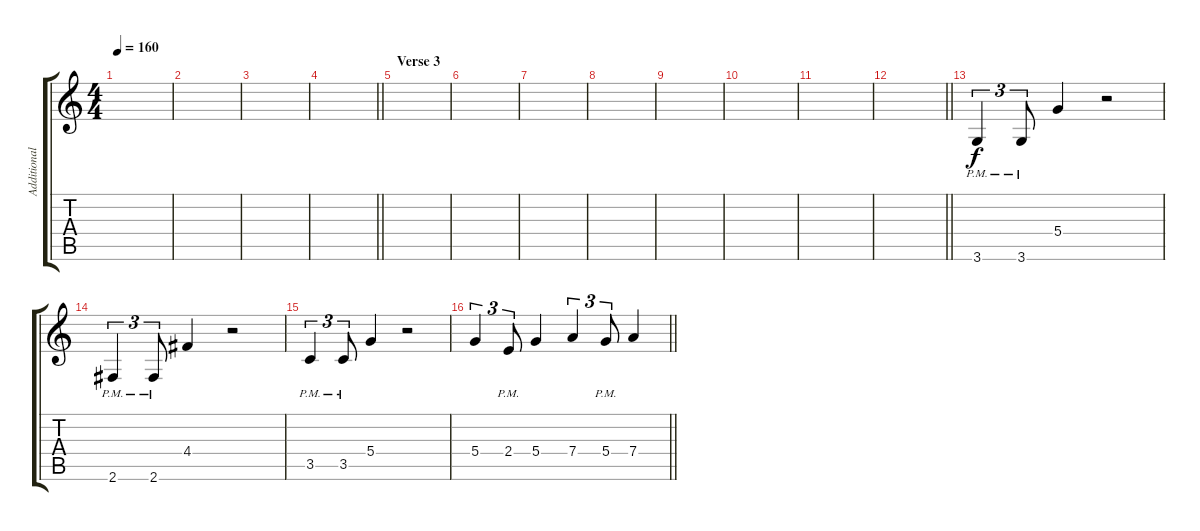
\track ("Additional Guitar 2" "Additional") {instrument acousticguitarsteel}
\staff {score tabs}
\tuning (E4 B3 G3 D3 A2 E2) {hide}
\ts (4 4)
\tempo 160
\clef g2
\ks c
|
|
|
\barLineRight lightlight
|
\section ("" "Verse 3")
|
|
|
|
|
|
|
\barLineRight lightlight
|
3.6{pm}.4{tu (3 2)} 3.6{pm}.8{tu (3 2)} 5.4.4 r.2 |
2.6{pm}.4{tu (3 2)} 2.6{pm}.8{tu (3 2)} 4.4.4 r.2 |
3.5{pm}.4{tu (3 2)} 3.5{pm}.8{tu (3 2)} 5.4.4 r.2 |
\barLineRight lightlight
5.4.4{tu (3 2)} 2.4{pm}.8{tu (3 2)} 5.4.4 7.4.4{tu (3 2)} 5.4{pm}.8{tu (3 2)} 7.4.4
